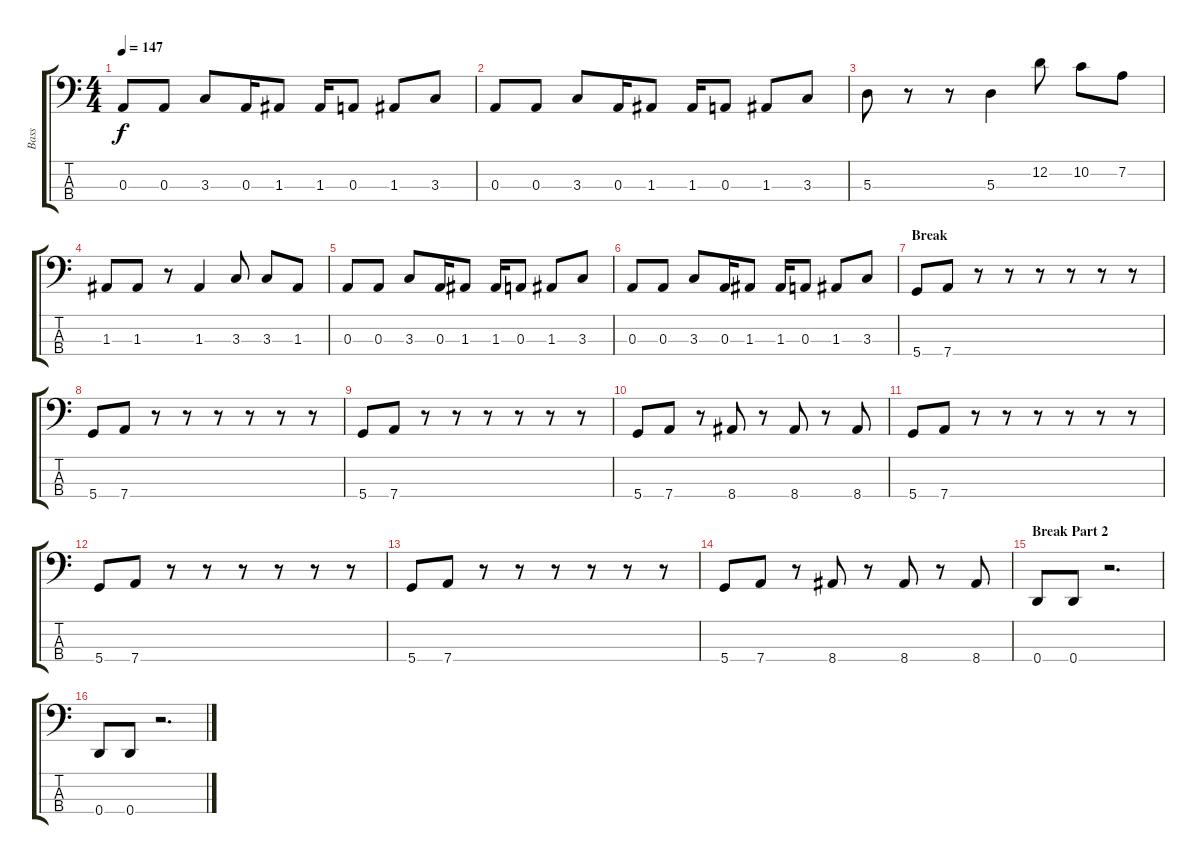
\track ("Bass" "Bass") {instrument electricbasspick}
\staff {score tabs}
\tuning (G2 D2 A1 D1) {hide}
\ts (4 4)
\tempo 147
\clef f4
\ks c
0.3.8{dy f} 0.3.8 3.3.8 0.3.16 1.3.8 1.3.16 0.3.8 1.3.8 3.3.8 |
0.3.8 0.3.8 3.3.8 0.3.16 1.3.8 1.3.16 0.3.8 1.3.8 3.3.8 |
5.3.8 r.8 r.8 5.3.4 12.2.8 10.2.8 7.2.8 |
1.3.8 1.3.8 r.8 1.3.4 3.3.8 3.3.8 1.3.8 |
0.3.8 0.3.8 3.3.8 0.3.16 1.3.8 1.3.16 0.3.8 1.3.8 3.3.8 |
0.3.8 0.3.8 3.3.8 0.3.16 1.3.8 1.3.16 0.3.8 1.3.8 3.3.8 |
\section ("" "Break")
5.4.8 7.4.8 r.8 r.8 r.8 r.8 r.8 r.8 |
5.4.8 7.4.8 r.8 r.8 r.8 r.8 r.8 r.8 |
5.4.8 7.4.8 r.8 r.8 r.8 r.8 r.8 r.8 |
5.4.8 7.4.8 r.8 8.4.8 r.8 8.4.8 r.8 8.4.8 |
5.4.8 7.4.8 r.8 r.8 r.8 r.8 r.8 r.8 |
5.4.8 7.4.8 r.8 r.8 r.8 r.8 r.8 r.8 |
5.4.8 7.4.8 r.8 r.8 r.8 r.8 r.8 r.8 |
5.4.8 7.4.8 r.8 8.4.8 r.8 8.4.8 r.8 8.4.8 |
\section ("" "Break Part 2")
0.4.8 0.4.8 r.2{d} |
0.4.8 0.4.8 r.2{d}
